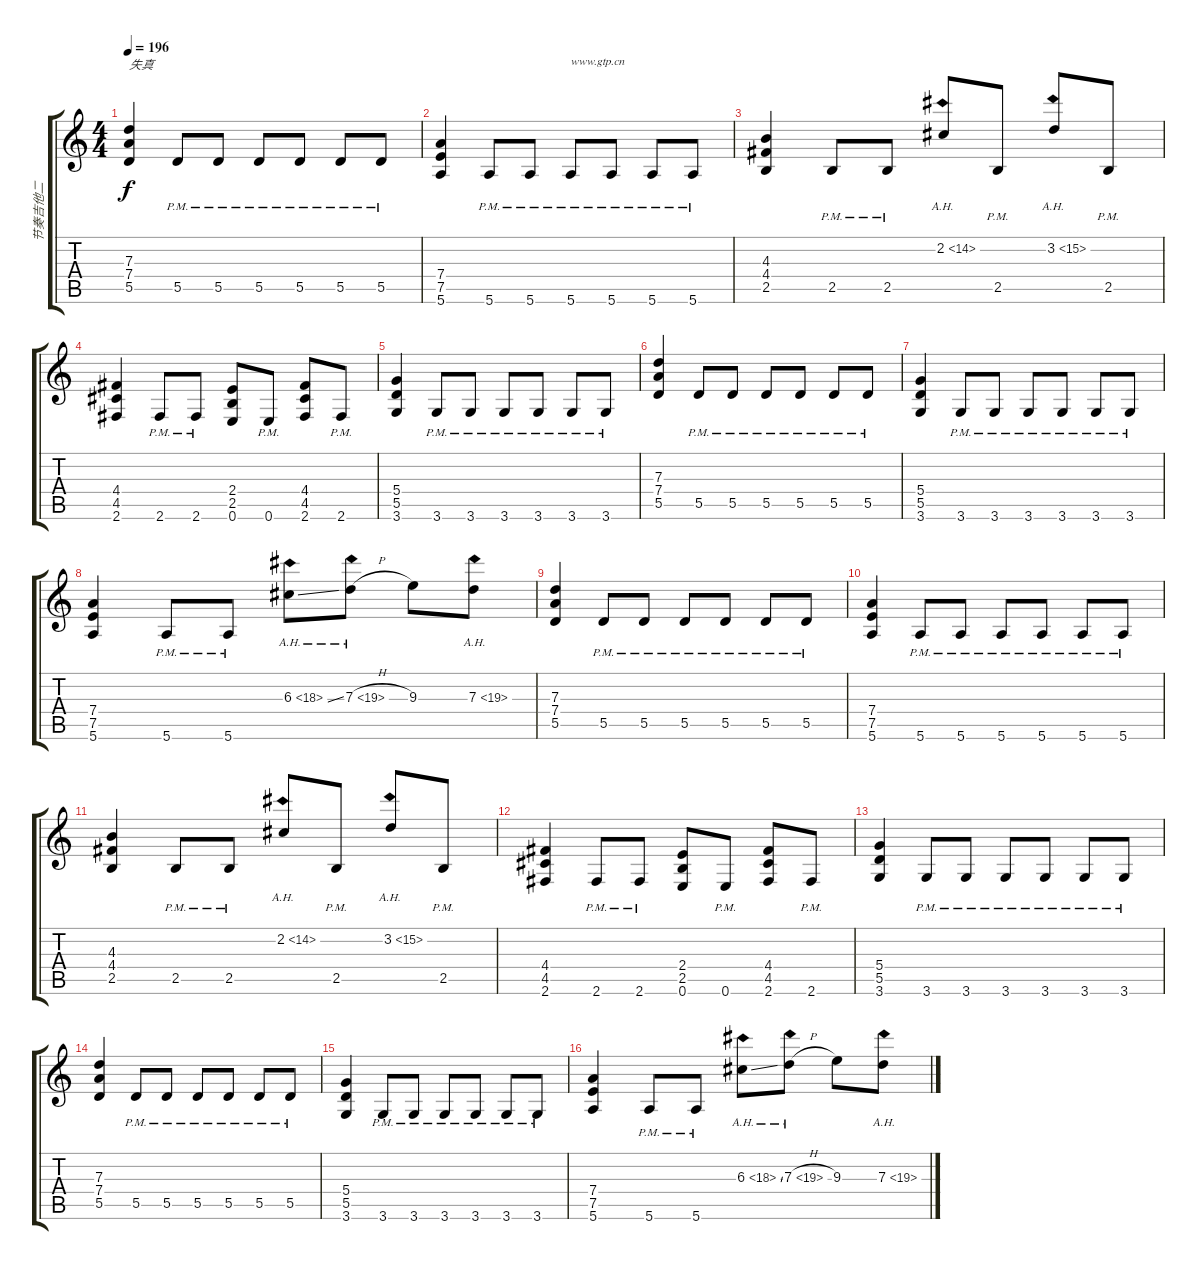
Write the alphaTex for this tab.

\track ("节奏吉他二" "节奏吉他二") {instrument distortionguitar}
\staff {score tabs}
\tuning (E4 B3 G3 D3 A2 E2) {hide}
\ts (4 4)
\tempo 196
\clef g2
\ks c
(7.3 7.4 5.5).4{txt "失真" dy f instrument distortionguitar} 5.5{pm}.8 5.5{pm}.8 5.5{pm}.8 5.5{pm}.8 5.5{pm}.8 5.5{pm}.8 |
(7.4 7.5 5.6).4 5.6{pm}.8 5.6{pm}.8 5.6{pm}.8{txt "www.gtp.cn"} 5.6{pm}.8 5.6{pm}.8 5.6{pm}.8 |
(4.3 4.4 2.5).4 2.5{pm}.8 2.5{pm}.8 2.2{ah 12}.8 2.5{pm}.8 3.2{ah 12}.8 2.5{pm}.8 |
(4.4 4.5 2.6).4 2.6{pm}.8 2.6{pm}.8 (2.4 2.5 0.6).8 0.6{pm}.8 (4.4 4.5 2.6).8 2.6{pm}.8 |
(5.4 5.5 3.6).4 3.6{pm}.8 3.6{pm}.8 3.6{pm}.8 3.6{pm}.8 3.6{pm}.8 3.6{pm}.8 |
(7.3 7.4 5.5).4 5.5{pm}.8 5.5{pm}.8 5.5{pm}.8 5.5{pm}.8 5.5{pm}.8 5.5{pm}.8 |
(5.4 5.5 3.6).4 3.6{pm}.8 3.6{pm}.8 3.6{pm}.8 3.6{pm}.8 3.6{pm}.8 3.6{pm}.8 |
(7.4 7.5 5.6).4 5.6{pm}.8 5.6{pm}.8 6.3{ah 12 ss}.8 7.3{ah 12 h}.8 9.3.8 7.3{ah 12}.8 |
(7.3 7.4 5.5).4 5.5{pm}.8 5.5{pm}.8 5.5{pm}.8 5.5{pm}.8 5.5{pm}.8 5.5{pm}.8 |
(7.4 7.5 5.6).4 5.6{pm}.8 5.6{pm}.8 5.6{pm}.8 5.6{pm}.8 5.6{pm}.8 5.6{pm}.8 |
(4.3 4.4 2.5).4 2.5{pm}.8 2.5{pm}.8 2.2{ah 12}.8 2.5{pm}.8 3.2{ah 12}.8 2.5{pm}.8 |
(4.4 4.5 2.6).4 2.6{pm}.8 2.6{pm}.8 (2.4 2.5 0.6).8 0.6{pm}.8 (4.4 4.5 2.6).8 2.6{pm}.8 |
(5.4 5.5 3.6).4 3.6{pm}.8 3.6{pm}.8 3.6{pm}.8 3.6{pm}.8 3.6{pm}.8 3.6{pm}.8 |
(7.3 7.4 5.5).4 5.5{pm}.8 5.5{pm}.8 5.5{pm}.8 5.5{pm}.8 5.5{pm}.8 5.5{pm}.8 |
(5.4 5.5 3.6).4 3.6{pm}.8 3.6{pm}.8 3.6{pm}.8 3.6{pm}.8 3.6{pm}.8 3.6{pm}.8 |
(7.4 7.5 5.6).4 5.6{pm}.8 5.6{pm}.8 6.3{ah 12 ss}.8 7.3{ah 12 h}.8 9.3.8 7.3{ah 12}.8
